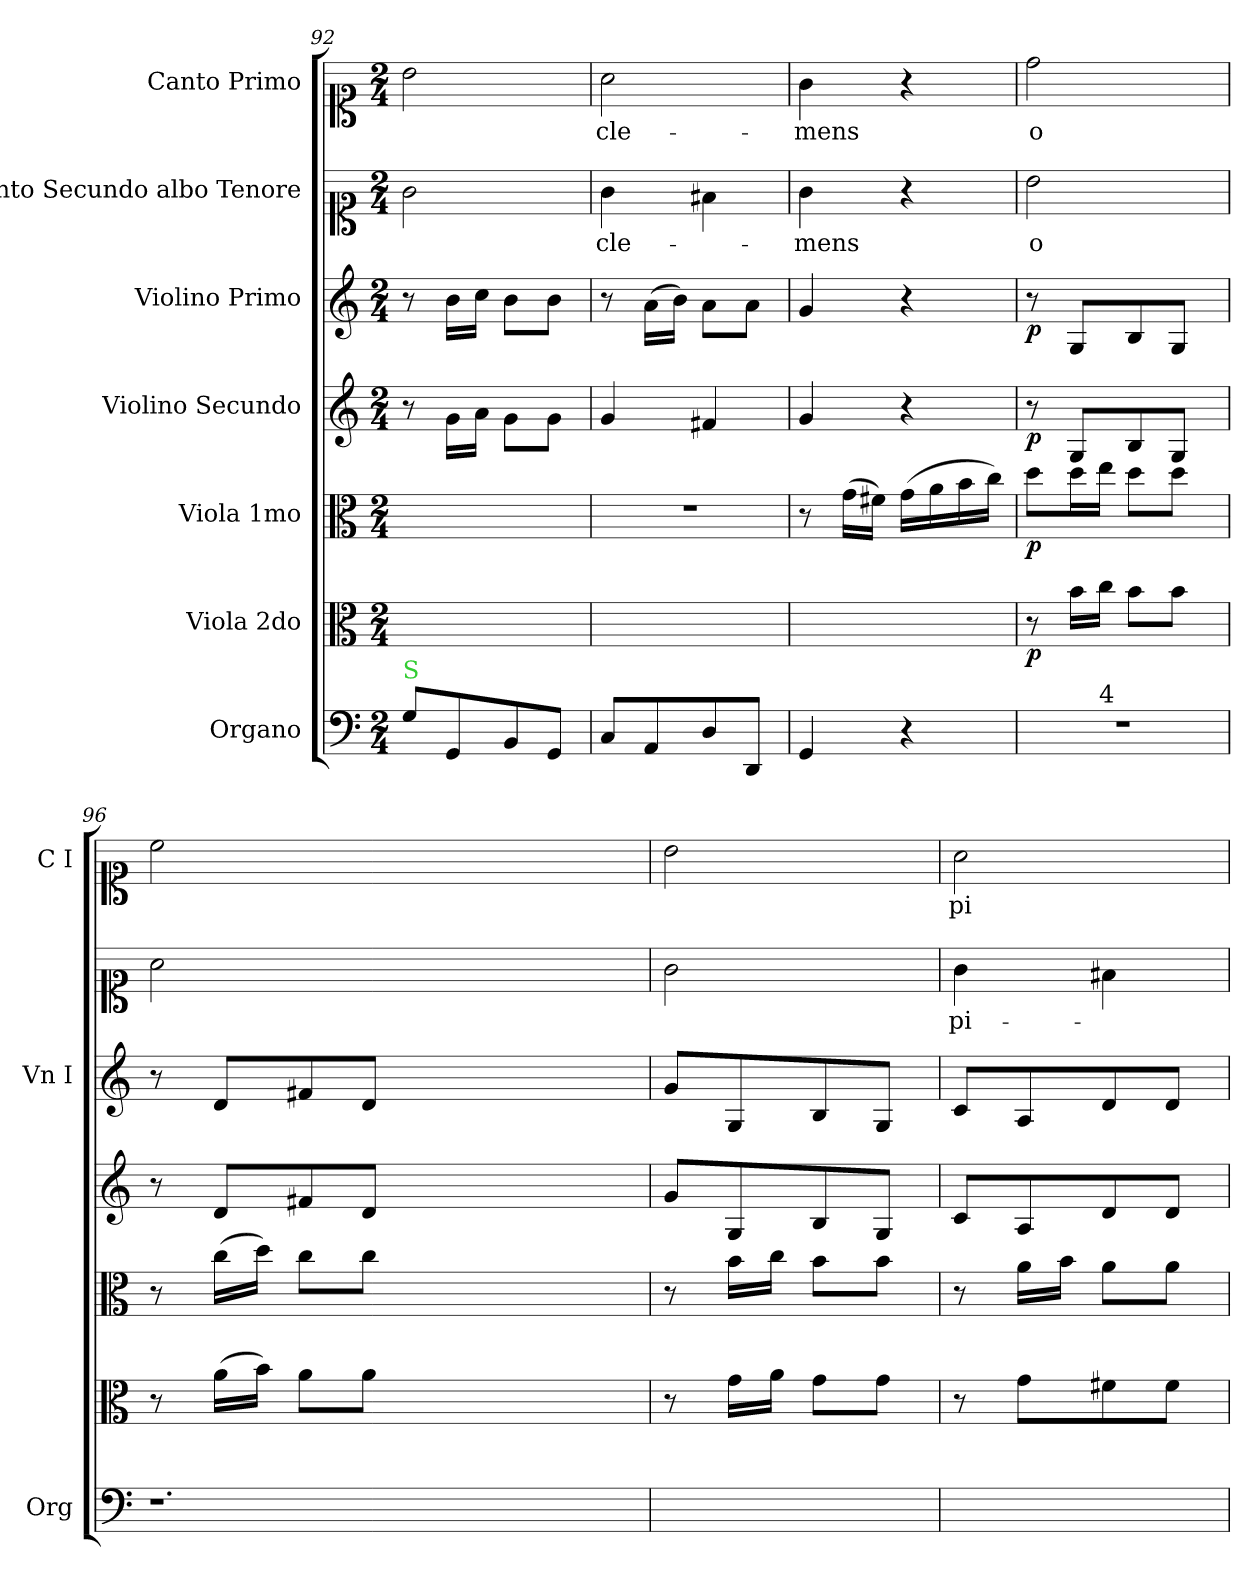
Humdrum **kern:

**kern	**kern	**dynam	**kern	**dynam	**kern	**dynam	**kern	**dynam	**kern	**text	**kern	**text
*part7	*part6	*part6	*part5	*part5	*part4	*part4	*part3	*part3	*part2	*part2	*part1	*part1
*staff7	*staff6	*staff6	*staff5	*staff5	*staff4	*staff4	*staff3	*staff3	*staff2	*staff2	*staff1	*staff1
*I"Organo	*I"Viola 2do	*	*I"Viola 1mo	*	*I"Violino Secundo	*	*I"Violino Primo	*	*I"Canto Secundo albo Tenore	*	*I"Canto Primo	*
*I'Org	*	*	*	*	*	*	*I'Vn I	*	*	*	*I'C I	*
*clefF4	*clefC3	*	*clefC3	*	*clefG2	*	*clefG2	*	*clefC1	*	*clefC1	*
*k[]	*k[]	*	*k[]	*	*k[]	*	*k[]	*	*k[]	*	*k[]	*
*C:	*C:	*	*C:	*	*C:	*	*C:	*	*C:	*	*C:	*
*M2/4	*M2/4	*	*M2/4	*	*M2/4	*	*M2/4	*	*M2/4	*	*M2/4	*
=92	=92	=92	=92	=92	=92	=92	=92	=92	=92	=92	=92	=92
!LO:TX:a:color=limegreen:t=S	!	!	!	!	!	!	!	!	!	!	!	!
8G\L	2ryy	.	2ryy	.	8r	.	8r	.	2g\	.	2b\	.
8GG/	.	.	.	.	16g\LL	.	16b\LL	.	.	.	.	.
.	.	.	.	.	16a\JJ	.	16cc\JJ	.	.	.	.	.
8BB/	.	.	.	.	8g\L	.	8b\L	.	.	.	.	.
8GG/J	.	.	.	.	8g\J	.	8b\J	.	.	.	.	.
=93	=93	=93	=93	=93	=93	=93	=93	=93	=93	=93	=93	=93
8C/L	2ryy	.	2r	.	4g/	.	8r	.	4g\	cle-	2a\	cle-
8AA/	.	.	.	.	.	.	(16a\LL	.	.	.	.	.
.	.	.	.	.	.	.	16b\JJ)	.	.	.	.	.
8D/	.	.	.	.	4f#X/	.	8a\L	.	4f#X\	.	.	.
8DD/J	.	.	.	.	.	.	8a\J	.	.	.	.	.
=94	=94	=94	=94	=94	=94	=94	=94	=94	=94	=94	=94	=94
4GG/	2ryy	.	8r	.	4g/	.	4g/	.	4g\	-mens	4g\	-mens
.	.	.	(16g\LL	.	.	.	.	.	.	.	.	.
.	.	.	16f#X\JJ)	.	.	.	.	.	.	.	.	.
4r	.	.	(16g\LL	.	4r	.	4r	.	4r	.	4r	.
.	.	.	16a\	.	.	.	.	.	.	.	.	.
.	.	.	16b\	.	.	.	.	.	.	.	.	.
.	.	.	16cc\JJ)	.	.	.	.	.	.	.	.	.
=95	=95	=95	=95	=95	=95	=95	=95	=95	=95	=95	=95	=95
!LO:TX:a:color=limegreen:t=S	!	!	!	!	!	!	!	!	!	!	!	!
!	!	!LO:DY:b	!	!LO:DY:b	!	!LO:DY:b	!	!LO:DY:b	!	!	!	!
*^	*	*	*	*	*	*	*	*	*	*	*	*
2r	8.ryy	8r	p	8dd\L	p	8r	p	8r	p	2b\	o	2dd\	o
.	.	16b\LL	.	16dd\L	.	8G/L	.	8G/L	.	.	.	.	.
!	!LO:TX:a:t=4	!	!	!	!	!	!	!	!	!	!	!	!
.	4ryy	16cc\JJ	.	16ee\JJ	.	.	.	.	.	.	.	.	.
.	.	8b\L	.	8dd\L	.	8B/	.	8B/	.	.	.	.	.
.	.	8b\J	.	8dd\J	.	8G/J	.	8G/J	.	.	.	.	.
.	16ryy	.	.	.	.	.	.	.	.	.	.	.	.
*v	*v	*	*	*	*	*	*	*	*	*	*	*	*
=96	=96	=96	=96	=96	=96	=96	=96	=96	=96	=96	=96	=96
1.r	8r	.	8r	.	8r	.	8r	.	2a\	.	2cc\	.
.	(16a\LL	.	(16cc\LL	.	8d/L	.	8d/L	.	.	.	.	.
.	16b\JJ)	.	16dd\JJ)	.	.	.	.	.	.	.	.	.
.	8a\L	.	8cc\L	.	8f#X/	.	8f#X/	.	.	.	.	.
.	8a\J	.	8cc\J	.	8d/J	.	8d/J	.	.	.	.	.
.	1ryy	.	1ryy	.	1ryy	.	1ryy	.	1ryy	.	1ryy	.
=97	=97	=97	=97	=97	=97	=97	=97	=97	=97	=97	=97	=97
2ryy	8r	.	8r	.	8g/L	.	8g/L	.	2g\	.	2b\	.
.	16g\LL	.	16b\LL	.	8G/	.	8G/	.	.	.	.	.
.	16a\JJ	.	16cc\JJ	.	.	.	.	.	.	.	.	.
.	8g\L	.	8b\L	.	8B/	.	8B/	.	.	.	.	.
.	8g\J	.	8b\J	.	8G/J	.	8G/J	.	.	.	.	.
=98	=98	=98	=98	=98	=98	=98	=98	=98	=98	=98	=98	=98
2ryy	8r	.	8r	.	8c/L	.	8c/L	.	4g\	pi-	2a\	pi-
.	8g\L	.	16a\LL	.	8A/	.	8A/	.	.	.	.	.
.	.	.	16b\JJ	.	.	.	.	.	.	.	.	.
.	8f#X\	.	8a\L	.	8d/	.	8d/	.	4f#X\	.	.	.
.	8f#\J	.	8a\J	.	8d/J	.	8d/J	.	.	.	.	.
=	=	=	=	=	=	=	=	=	=	=	=	=
*-	*-	*-	*-	*-	*-	*-	*-	*-	*-	*-	*-	*-
